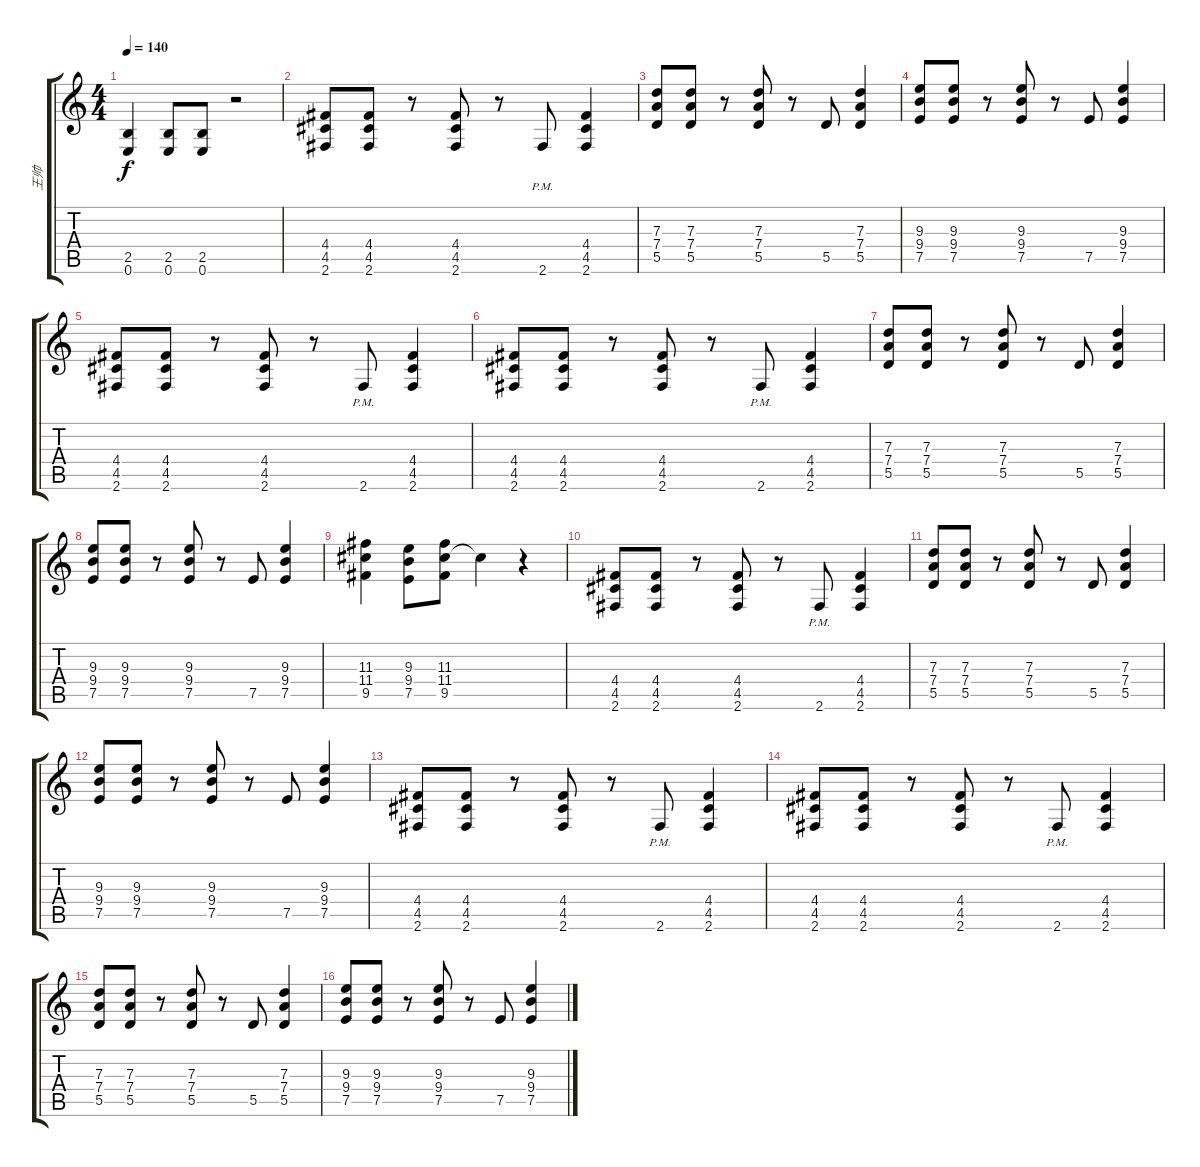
\track ("王帅" "王帅") {instrument distortionguitar}
\staff {score tabs}
\tuning (E4 B3 G3 D3 A2 E2) {hide}
\ts (4 4)
\tempo 140
\clef g2
\ks c
(2.5 0.6).4{txt " " dy f} (2.5 0.6).8 (2.5 0.6).8 r.2 |
(4.4 4.5 2.6).8 (4.4 4.5 2.6).8 r.8 (4.4 4.5 2.6).8 r.8 2.6{pm}.8 (4.4 4.5 2.6).4 |
(7.3 7.4 5.5).8 (7.3 7.4 5.5).8 r.8 (7.3 7.4 5.5).8 r.8 5.5.8 (7.3 7.4 5.5).4 |
(9.3 9.4 7.5).8 (9.3 9.4 7.5).8 r.8 (9.3 9.4 7.5).8 r.8 7.5.8 (9.3 9.4 7.5).4 |
(4.4 4.5 2.6).8 (4.4 4.5 2.6).8 r.8 (4.4 4.5 2.6).8 r.8 2.6{pm}.8 (4.4 4.5 2.6).4 |
(4.4 4.5 2.6).8 (4.4 4.5 2.6).8 r.8 (4.4 4.5 2.6).8 r.8 2.6{pm}.8 (4.4 4.5 2.6).4 |
(7.3 7.4 5.5).8 (7.3 7.4 5.5).8 r.8 (7.3 7.4 5.5).8 r.8 5.5.8 (7.3 7.4 5.5).4 |
(9.3 9.4 7.5).8 (9.3 9.4 7.5).8 r.8 (9.3 9.4 7.5).8 r.8 7.5.8 (9.3 9.4 7.5).4 |
(11.3 11.4 9.5).4 (9.3 9.4 7.5).8 (11.3 11.4 9.5).8 11.4{t}.4 r.4 |
(4.4 4.5 2.6).8 (4.4 4.5 2.6).8 r.8 (4.4 4.5 2.6).8 r.8 2.6{pm}.8 (4.4 4.5 2.6).4 |
(7.3 7.4 5.5).8 (7.3 7.4 5.5).8 r.8 (7.3 7.4 5.5).8 r.8 5.5.8 (7.3 7.4 5.5).4 |
(9.3 9.4 7.5).8 (9.3 9.4 7.5).8 r.8 (9.3 9.4 7.5).8 r.8 7.5.8 (9.3 9.4 7.5).4 |
(4.4 4.5 2.6).8 (4.4 4.5 2.6).8 r.8 (4.4 4.5 2.6).8 r.8 2.6{pm}.8 (4.4 4.5 2.6).4 |
(4.4 4.5 2.6).8 (4.4 4.5 2.6).8 r.8 (4.4 4.5 2.6).8 r.8 2.6{pm}.8 (4.4 4.5 2.6).4 |
(7.3 7.4 5.5).8 (7.3 7.4 5.5).8 r.8 (7.3 7.4 5.5).8 r.8 5.5.8 (7.3 7.4 5.5).4 |
(9.3 9.4 7.5).8 (9.3 9.4 7.5).8 r.8 (9.3 9.4 7.5).8 r.8 7.5.8 (9.3 9.4 7.5).4
